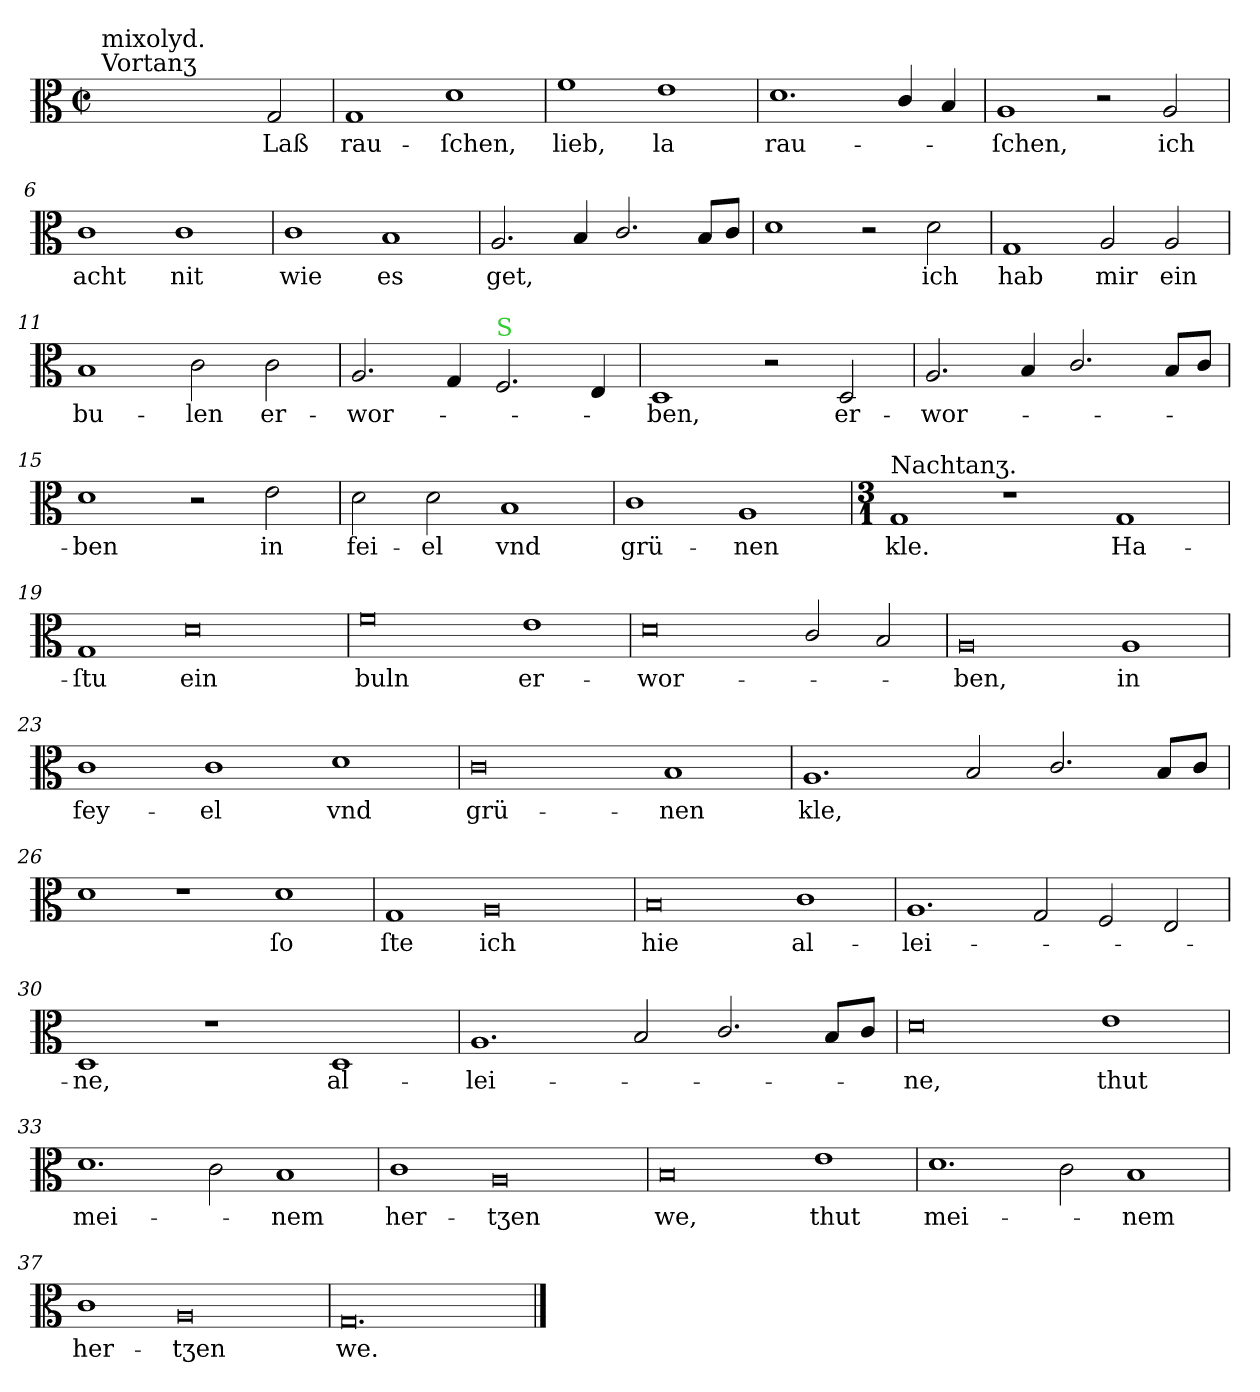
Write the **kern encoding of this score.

**kern	**text
*part1	*part1
*staff1	*staff1
*clefC3	*
*k[]	*
*M4/2	*
*met(c|)	*
=1	=1
!LO:TX:a:t=Vortanʒ	!
!LO:TX:a:t=mixolyd.	!
1ryy	.
2ryy	.
2G	Laß
=2	=2
1G	rau-
1d	-ſchen,
=3	=3
1f	lieb,
1e	la
=4	=4
1.d	rau-
4c/	.
4B/	.
=5	=5
1A	-ſchen,
2r	.
2A	ich
=6	=6
1c	acht
1c	nit
=7	=7
1c	wie
1B	es
=8	=8
2.A	get,
4B	.
2.c/	.
8BL	.
8cJ	.
=9	=9
1d	.
2r	.
2d	ich
=10	=10
1G	hab
2A	mir
2A	ein
=11	=11
1B	bu-
2c	-len
2c	er-
=12	=12
2.A	-wor-
4G	.
!LO:TX:a:color=limegreen:t=S	!
2.F	.
4E	.
=13	=13
1D	-ben,
2r	.
2D	er-
=14	=14
2.A	-wor-
4B	.
2.c/	.
8BL	.
8cJ	.
=15	=15
1d	-ben
2r	.
2e	in
=16	=16
2d	fei-
2d	-el
1B	vnd
=17	=17
1c	grü-
1A	-nen
=18	=18
*M3/1	*
!LO:TX:a:t=Nachtanʒ.	!
1G	kle.
1r	.
1G	Ha-
=19	=19
1G	-ſtu
0d	ein
=20	=20
0f	buln
1e	er-
=21	=21
0d	-wor-
2c/	.
2B	.
=22	=22
0A	-ben,
1A	in
=23	=23
1c	fey-
1c	-el
1d	vnd
=24	=24
0c	grü-
1B	-nen
=25	=25
1.A	kle,
2B	.
2.c/	.
8B/L	.
8c/J	.
=26	=26
1d	.
1r	.
1d	ſo
=27	=27
1G	ſte
0A	ich
=28	=28
0B	hie
1c	al-
=29	=29
1.A	-lei-
2G	.
2F	.
2E	.
=30	=30
1D	-ne,
1r	.
1D	al-
=31	=31
1.A	-lei-
2B	.
2.c/	.
8BL	.
8cJ	.
=32	=32
0d	-ne,
1e	thut
=33	=33
1.d	mei-
2c	.
1B	-nem
=34	=34
1c	her-
0A	-tʒen
=35	=35
0B	we,
1e	thut
=36	=36
1.d	mei-
2c	.
1B	-nem
=37	=37
1c	her-
0A	-tʒen
=38	=38
0.G/	we.
==	==
*-	*-
